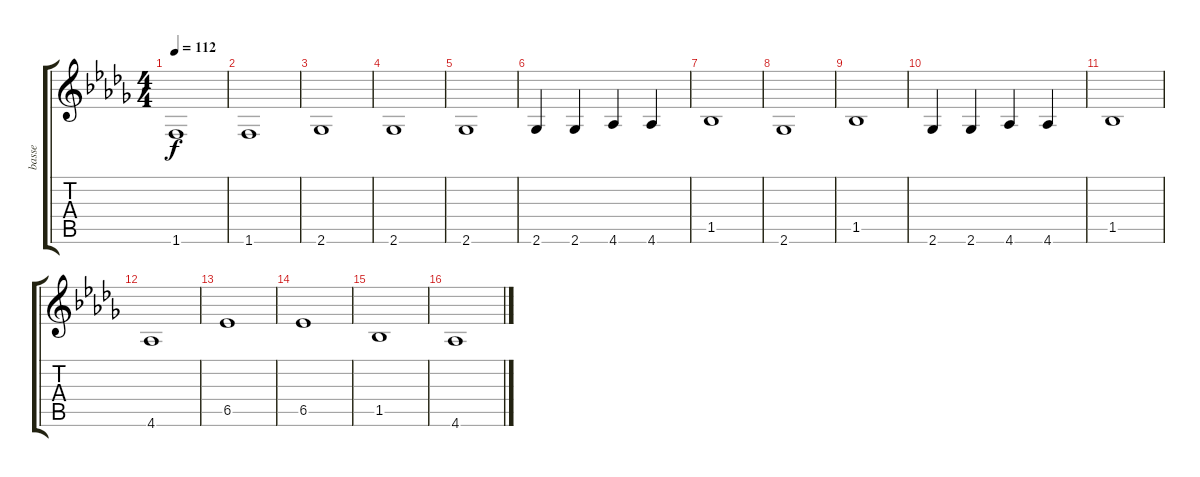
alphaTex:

\track ("basse" "basse") {instrument electricbassfinger}
\staff {score tabs}
\tuning (E4 B3 G3 D3 A2 E2) {hide}
\ts (4 4)
\tempo 112
\clef g2
\ks bbminor
1.6.1{dy f} |
1.6.1 |
2.6.1 |
2.6.1 |
2.6.1 |
2.6.4 2.6.4 4.6.4 4.6.4 |
1.5.1 |
2.6.1 |
1.5.1 |
2.6.4 2.6.4 4.6.4 4.6.4 |
1.5.1 |
4.6.1 |
6.5.1 |
6.5.1 |
1.5.1 |
4.6.1
